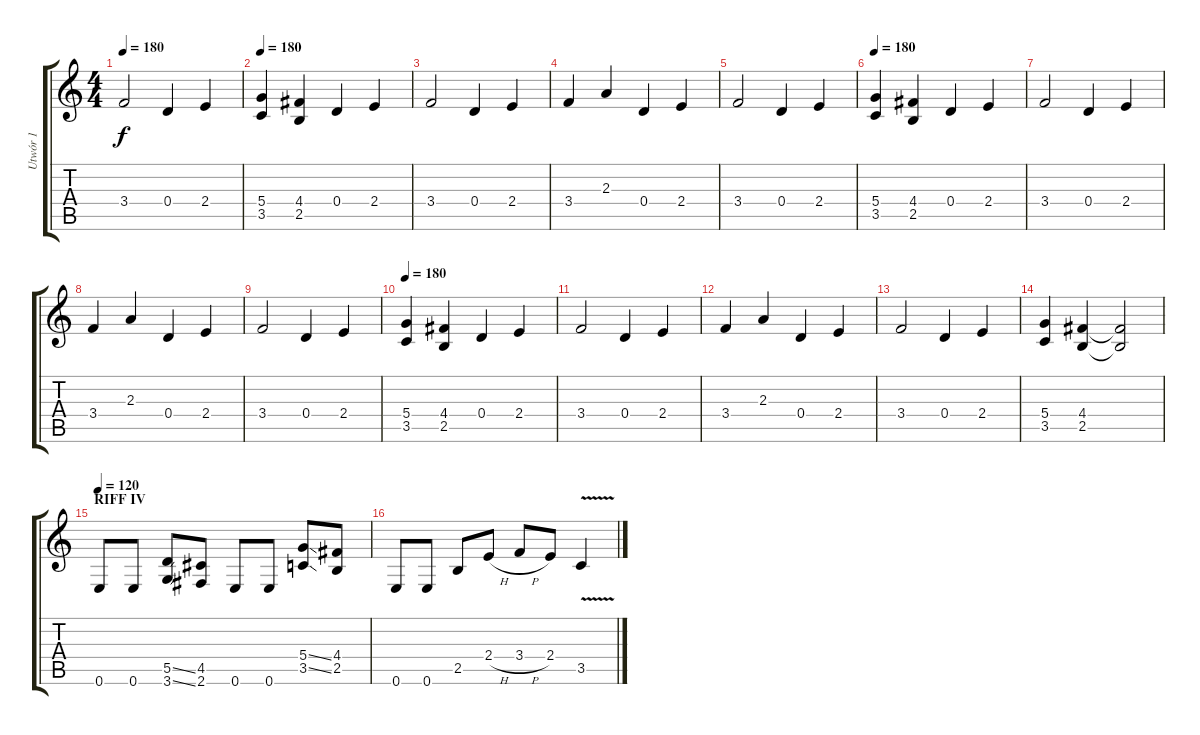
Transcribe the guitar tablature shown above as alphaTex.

\track ("Utwór 1" "Utwór 1") {instrument distortionguitar}
\staff {score tabs}
\tuning (E4 B3 G3 D3 A2 E2) {hide}
\ts (4 4)
\tempo 180
\clef g2
\ks c
3.4.2{dy f} 0.4.4 2.4.4 |
\tempo 180
(5.4 3.5).4 (4.4 2.5).4 0.4.4 2.4.4 |
3.4.2 0.4.4 2.4.4 |
3.4.4 2.3.4 0.4.4 2.4.4 |
3.4.2 0.4.4 2.4.4 |
\tempo 180
(5.4 3.5).4 (4.4 2.5).4 0.4.4 2.4.4 |
3.4.2 0.4.4 2.4.4 |
3.4.4 2.3.4 0.4.4 2.4.4 |
3.4.2 0.4.4 2.4.4 |
\tempo 180
(5.4 3.5).4 (4.4 2.5).4 0.4.4 2.4.4 |
3.4.2 0.4.4 2.4.4 |
3.4.4 2.3.4 0.4.4 2.4.4 |
3.4.2 0.4.4 2.4.4 |
(5.4 3.5).4 (4.4 2.5).4 (4.4{t} 2.5{t}).2 |
\section ("" "RIFF IV")
\tempo 120
0.6.8 0.6.8 (5.5{ss} 3.6{ss}).8 (4.5 2.6).8 0.6.8 0.6.8 (5.4{ss} 3.5{ss}).8 (4.4 2.5).8 |
0.6.8 0.6.8 2.5.8 2.4{h}.8 3.4{h}.8 2.4.8 3.5{v}.4
